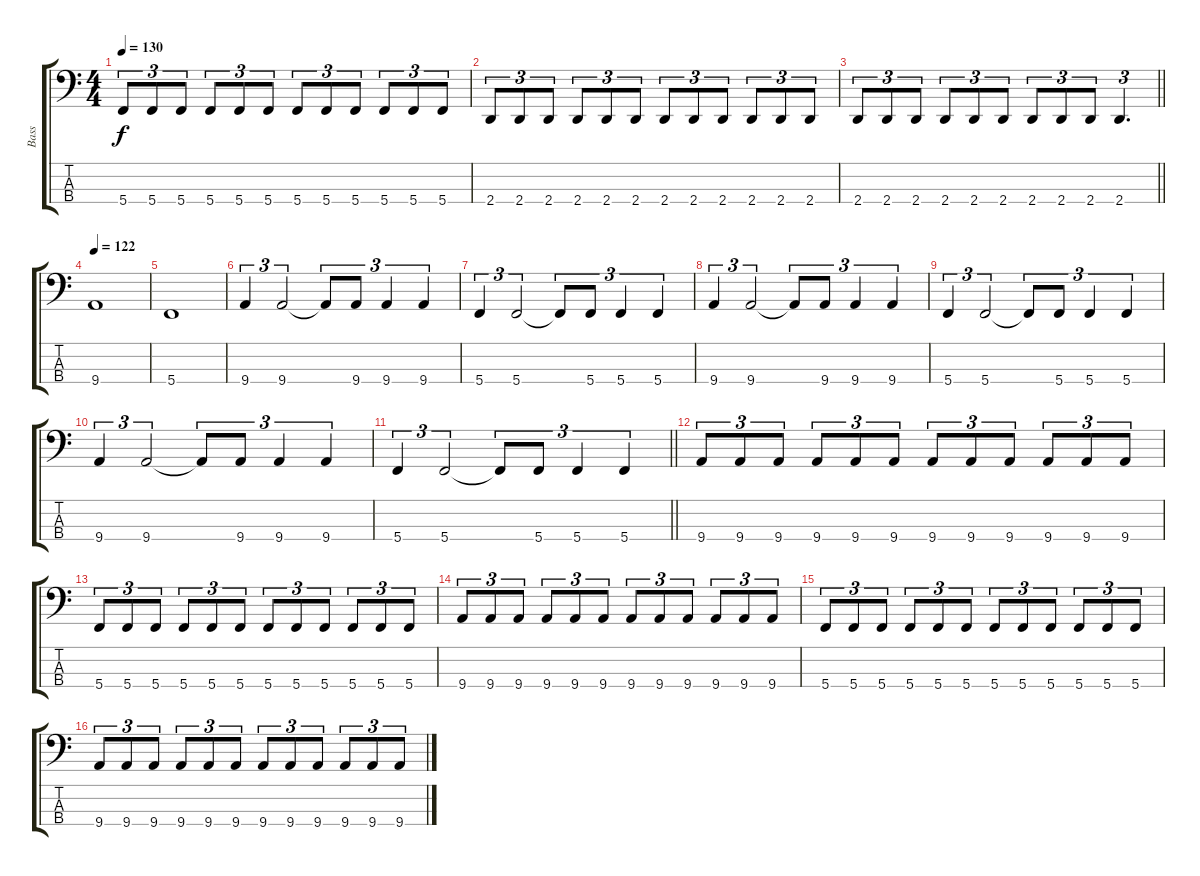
\track ("Bass" "Bass") {instrument electricbasspick}
\staff {score tabs}
\tuning (F2 C2 G1 C1) {hide}
\ts (4 4)
\tempo 130
\clef f4
\ks c
5.4.8{tu (3 2) dy f} 5.4.8{tu (3 2)} 5.4.8{tu (3 2)} 5.4.8{tu (3 2)} 5.4.8{tu (3 2)} 5.4.8{tu (3 2)} 5.4.8{tu (3 2)} 5.4.8{tu (3 2)} 5.4.8{tu (3 2)} 5.4.8{tu (3 2)} 5.4.8{tu (3 2)} 5.4.8{tu (3 2)} |
2.4.8{tu (3 2)} 2.4.8{tu (3 2)} 2.4.8{tu (3 2)} 2.4.8{tu (3 2)} 2.4.8{tu (3 2)} 2.4.8{tu (3 2)} 2.4.8{tu (3 2)} 2.4.8{tu (3 2)} 2.4.8{tu (3 2)} 2.4.8{tu (3 2)} 2.4.8{tu (3 2)} 2.4.8{tu (3 2)} |
\barLineRight lightlight
2.4.8{tu (3 2)} 2.4.8{tu (3 2)} 2.4.8{tu (3 2)} 2.4.8{tu (3 2)} 2.4.8{tu (3 2)} 2.4.8{tu (3 2)} 2.4.8{tu (3 2)} 2.4.8{tu (3 2)} 2.4.8{tu (3 2)} 2.4.4{d tu (3 2)} |
\tempo 122
9.4.1 |
5.4.1 |
9.4.4{tu (3 2)} 9.4.2{tu (3 2)} 9.4{t}.8{tu (3 2)} 9.4.8{tu (3 2)} 9.4.4{tu (3 2)} 9.4.4{tu (3 2)} |
5.4.4{tu (3 2)} 5.4.2{tu (3 2)} 5.4{t}.8{tu (3 2)} 5.4.8{tu (3 2)} 5.4.4{tu (3 2)} 5.4.4{tu (3 2)} |
9.4.4{tu (3 2)} 9.4.2{tu (3 2)} 9.4{t}.8{tu (3 2)} 9.4.8{tu (3 2)} 9.4.4{tu (3 2)} 9.4.4{tu (3 2)} |
5.4.4{tu (3 2)} 5.4.2{tu (3 2)} 5.4{t}.8{tu (3 2)} 5.4.8{tu (3 2)} 5.4.4{tu (3 2)} 5.4.4{tu (3 2)} |
9.4.4{tu (3 2)} 9.4.2{tu (3 2)} 9.4{t}.8{tu (3 2)} 9.4.8{tu (3 2)} 9.4.4{tu (3 2)} 9.4.4{tu (3 2)} |
\barLineRight lightlight
5.4.4{tu (3 2)} 5.4.2{tu (3 2)} 5.4{t}.8{tu (3 2)} 5.4.8{tu (3 2)} 5.4.4{tu (3 2)} 5.4.4{tu (3 2)} |
9.4.8{tu (3 2)} 9.4.8{tu (3 2)} 9.4.8{tu (3 2)} 9.4.8{tu (3 2)} 9.4.8{tu (3 2)} 9.4.8{tu (3 2)} 9.4.8{tu (3 2)} 9.4.8{tu (3 2)} 9.4.8{tu (3 2)} 9.4.8{tu (3 2)} 9.4.8{tu (3 2)} 9.4.8{tu (3 2)} |
5.4.8{tu (3 2)} 5.4.8{tu (3 2)} 5.4.8{tu (3 2)} 5.4.8{tu (3 2)} 5.4.8{tu (3 2)} 5.4.8{tu (3 2)} 5.4.8{tu (3 2)} 5.4.8{tu (3 2)} 5.4.8{tu (3 2)} 5.4.8{tu (3 2)} 5.4.8{tu (3 2)} 5.4.8{tu (3 2)} |
9.4.8{tu (3 2)} 9.4.8{tu (3 2)} 9.4.8{tu (3 2)} 9.4.8{tu (3 2)} 9.4.8{tu (3 2)} 9.4.8{tu (3 2)} 9.4.8{tu (3 2)} 9.4.8{tu (3 2)} 9.4.8{tu (3 2)} 9.4.8{tu (3 2)} 9.4.8{tu (3 2)} 9.4.8{tu (3 2)} |
5.4.8{tu (3 2)} 5.4.8{tu (3 2)} 5.4.8{tu (3 2)} 5.4.8{tu (3 2)} 5.4.8{tu (3 2)} 5.4.8{tu (3 2)} 5.4.8{tu (3 2)} 5.4.8{tu (3 2)} 5.4.8{tu (3 2)} 5.4.8{tu (3 2)} 5.4.8{tu (3 2)} 5.4.8{tu (3 2)} |
9.4.8{tu (3 2)} 9.4.8{tu (3 2)} 9.4.8{tu (3 2)} 9.4.8{tu (3 2)} 9.4.8{tu (3 2)} 9.4.8{tu (3 2)} 9.4.8{tu (3 2)} 9.4.8{tu (3 2)} 9.4.8{tu (3 2)} 9.4.8{tu (3 2)} 9.4.8{tu (3 2)} 9.4.8{tu (3 2)}
